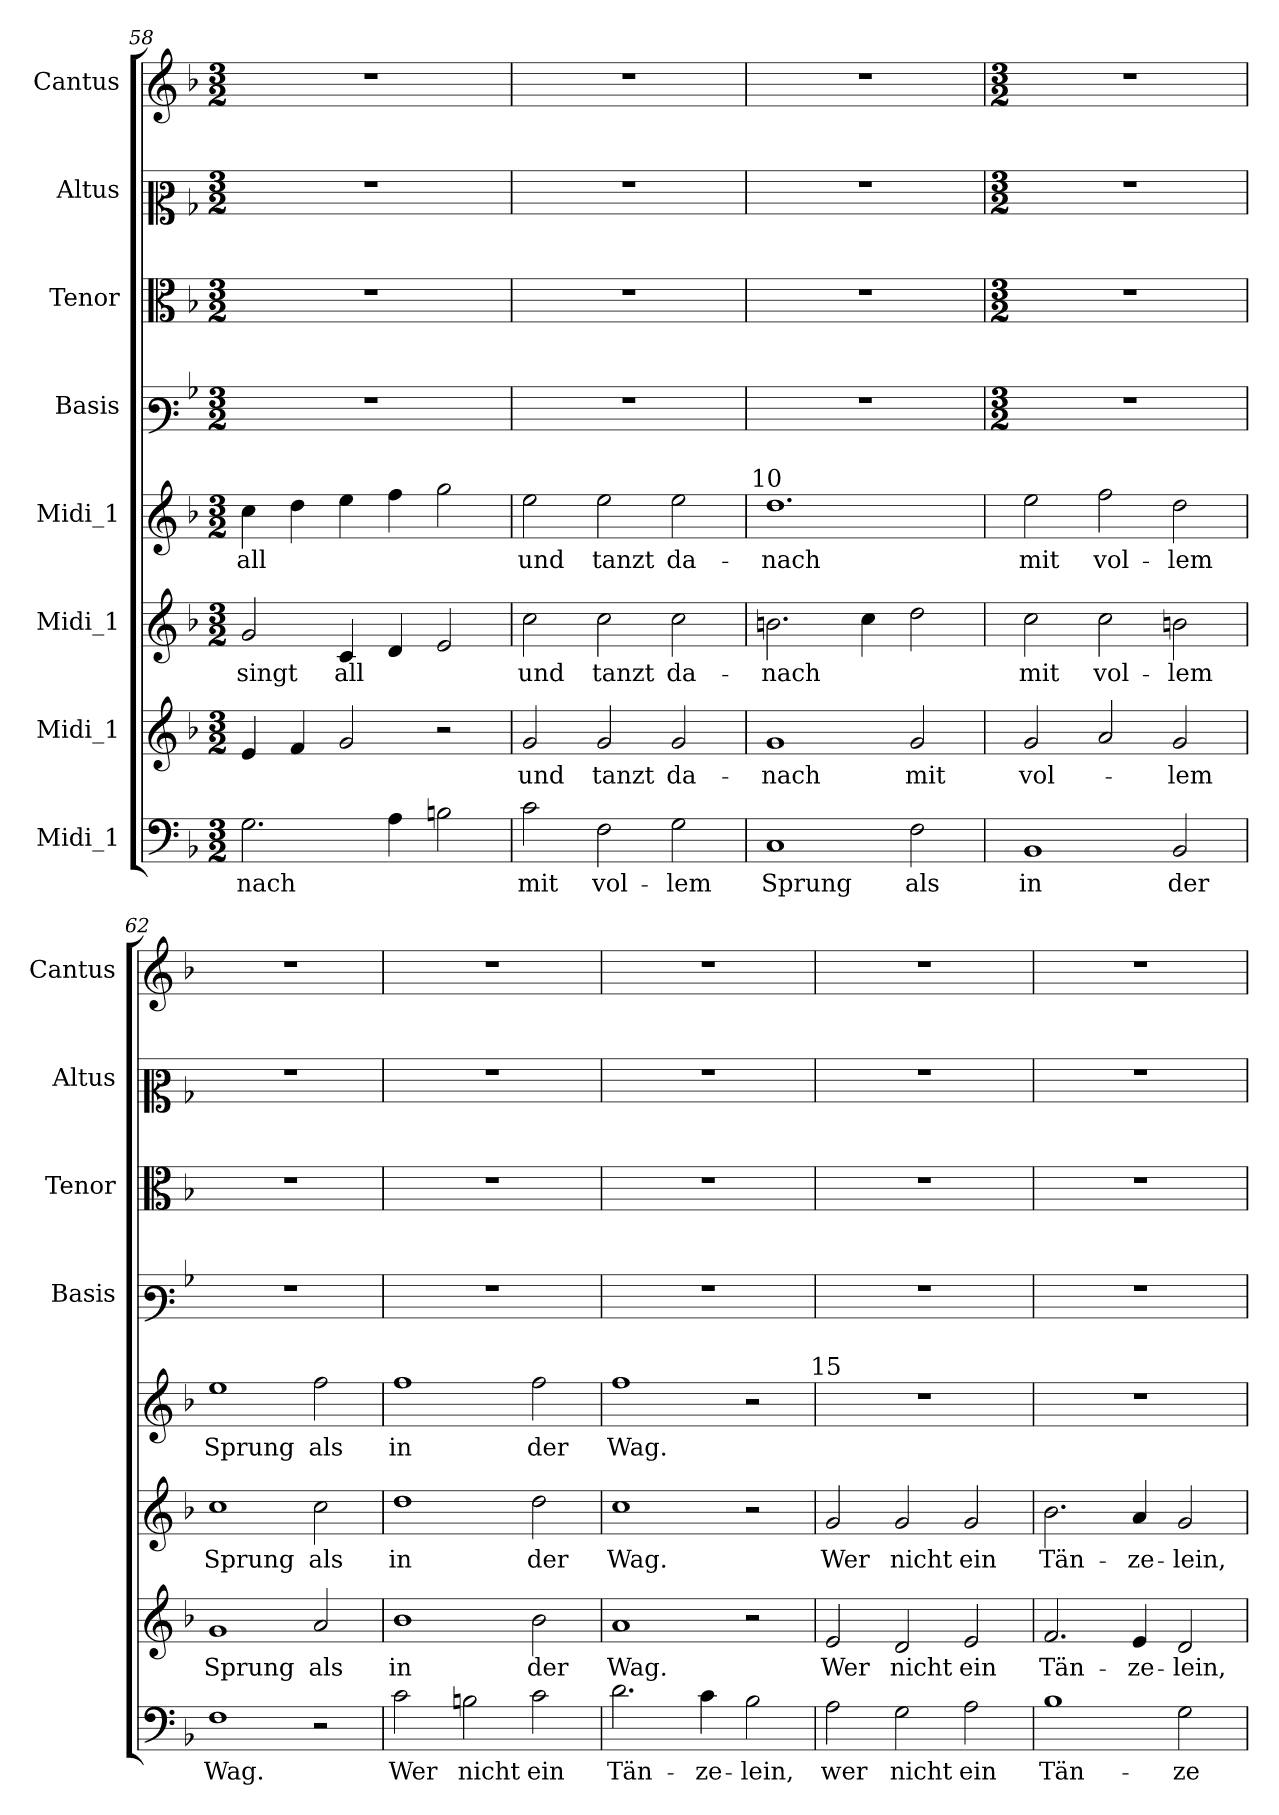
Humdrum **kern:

**kern	**text	**kern	**text	**kern	**text	**kern	**text	**kern	**kern	**kern	**kern
*part8	*part8	*part7	*part7	*part6	*part6	*part5	*part5	*part4	*part3	*part2	*part1
*staff8	*staff8	*staff7	*staff7	*staff6	*staff6	*staff5	*staff5	*staff4	*staff3	*staff2	*staff1
*I"Midi_1	*	*I"Midi_1	*	*I"Midi_1	*	*I"Midi_1	*	*I"Basis	*I"Tenor	*I"Altus	*I"Cantus
*	*	*	*	*	*	*	*	*I'Basis	*I'Tenor	*I'Altus	*I'Cantus
!!LO:LB:g=z
*clefF4	*	*clefG2	*	*clefG2	*	*clefG2	*	*clefF3	*clefC3	*clefC2	*clefG2
*k[b-]	*	*k[b-]	*	*k[b-]	*	*k[b-]	*	*k[b-]	*k[b-]	*k[b-]	*k[b-]
*F:	*	*F:	*	*F:	*	*F:	*	*F:	*F:	*F:	*F:
*M3/2	*	*M3/2	*	*M3/2	*	*M3/2	*	*M3/2	*M3/2	*M3/2	*M3/2
=58	=58	=58	=58	=58	=58	=58	=58	=58	=58	=58	=58
!	!LO:LY:b	!	!	!	!LO:LY:b	!	!LO:LY:b	!	!	!	!
2.G	-nach	4e	.	2g	singt	4cc	all	1.r	1.r	1.r	1.r
.	.	4f	.	.	.	4dd	.	.	.	.	.
!	!	!	!	!	!LO:LY:b	!	!	!	!	!	!
.	.	2g	.	4c	all	4ee	.	.	.	.	.
4A	.	.	.	4d	.	4ff	.	.	.	.	.
2Bn	.	2r	.	2e	.	2gg	.	.	.	.	.
=59	=59	=59	=59	=59	=59	=59	=59	=59	=59	=59	=59
!	!LO:LY:b	!	!LO:LY:b	!	!LO:LY:b	!	!LO:LY:b	!	!	!	!
2c	mit	2g	und	2cc	und	2ee	und	1.r	1.r	1.r	1.r
!	!LO:LY:b	!	!LO:LY:b	!	!LO:LY:b	!	!LO:LY:b	!	!	!	!
2F	vol-	2g	tanzt	2cc	tanzt	2ee	tanzt	.	.	.	.
!	!LO:LY:b	!	!LO:LY:b	!	!LO:LY:b	!	!LO:LY:b	!	!	!	!
2G	-lem	2g	da-	2cc	da-	2ee	da-	.	.	.	.
=60	=60	=60	=60	=60	=60	=60	=60	=60	=60	=60	=60
!	!	!	!	!	!	!LO:TX:a:cj:t=10	!	!	!	!	!
!	!LO:LY:b	!	!LO:LY:b	!	!LO:LY:b	!	!LO:LY:b	!	!	!	!
1C	Sprung	1g	-nach	2.bn	-nach	1.dd	-nach	1.r	1.r	1.r	1.r
.	.	.	.	4cc	.	.	.	.	.	.	.
!	!LO:LY:b	!	!LO:LY:b	!	!	!	!	!	!	!	!
2F	als	2g	mit	2dd	.	.	.	.	.	.	.
!!LO:LB:g=z
=61	=61	=61	=61	=61	=61	=61	=61	=61	=61	=61	=61
*	*	*	*	*	*	*	*	*M3/2	*M3/2	*M3/2	*M3/2
!	!LO:LY:b	!	!LO:LY:b	!	!LO:LY:b	!	!LO:LY:b	!	!	!	!
1BB-	in	2g	vol-	2cc	mit	2ee	mit	1.r	1.r	1.r	1.r
!	!	!	!	!	!LO:LY:b	!	!LO:LY:b	!	!	!	!
.	.	2a	.	2cc	vol-	2ff	vol-	.	.	.	.
!	!LO:LY:b	!	!LO:LY:b	!	!LO:LY:b	!	!LO:LY:b	!	!	!	!
2BB-	der	2g	-lem	2bn	-lem	2dd	-lem	.	.	.	.
=62	=62	=62	=62	=62	=62	=62	=62	=62	=62	=62	=62
!	!LO:LY:b	!	!LO:LY:b	!	!LO:LY:b	!	!LO:LY:b	!	!	!	!
1F	Wag.	1g	Sprung	1cc	Sprung	1ee	Sprung	1.r	1.r	1.r	1.r
!	!	!	!LO:LY:b	!	!LO:LY:b	!	!LO:LY:b	!	!	!	!
2r	.	2a	als	2cc	als	2ff	als	.	.	.	.
!!LO:LB:g=z
=63	=63	=63	=63	=63	=63	=63	=63	=63	=63	=63	=63
!	!LO:LY:b	!	!LO:LY:b	!	!LO:LY:b	!	!LO:LY:b	!	!	!	!
2c	Wer	1b-	in	1dd	in	1ff	in	1.r	1.r	1.r	1.r
!	!LO:LY:b	!	!	!	!	!	!	!	!	!	!
2Bn	nicht	.	.	.	.	.	.	.	.	.	.
!	!LO:LY:b	!	!LO:LY:b	!	!LO:LY:b	!	!LO:LY:b	!	!	!	!
2c	ein	2b-	der	2dd	der	2ff	der	.	.	.	.
=64	=64	=64	=64	=64	=64	=64	=64	=64	=64	=64	=64
!	!LO:LY:b	!	!LO:LY:b	!	!LO:LY:b	!	!LO:LY:b	!	!	!	!
2.d	Tän-	1a	Wag.	1cc	Wag.	1ff	Wag.	1.r	1.r	1.r	1.r
!	!LO:LY:b	!	!	!	!	!	!	!	!	!	!
4c	-ze-	.	.	.	.	.	.	.	.	.	.
!	!LO:LY:b	!	!	!	!	!	!	!	!	!	!
2B-	-lein,	2r	.	2r	.	2r	.	.	.	.	.
=65	=65	=65	=65	=65	=65	=65	=65	=65	=65	=65	=65
!	!	!	!	!	!	!LO:TX:a:cj:t=15	!	!	!	!	!
!	!LO:LY:b	!	!LO:LY:b	!	!LO:LY:b	!	!	!	!	!	!
2A	wer	2e	Wer	2g	Wer	1.r	.	1.r	1.r	1.r	1.r
!	!LO:LY:b	!	!LO:LY:b	!	!LO:LY:b	!	!	!	!	!	!
2G	nicht	2d	nicht	2g	nicht	.	.	.	.	.	.
!	!LO:LY:b	!	!LO:LY:b	!	!LO:LY:b	!	!	!	!	!	!
2A	ein	2e	ein	2g	ein	.	.	.	.	.	.
=66	=66	=66	=66	=66	=66	=66	=66	=66	=66	=66	=66
!	!LO:LY:b	!	!LO:LY:b	!	!LO:LY:b	!	!	!	!	!	!
1B-	Tän-	2.f	Tän-	2.b-	Tän-	1.r	.	1.r	1.r	1.r	1.r
!	!	!	!LO:LY:b	!	!LO:LY:b	!	!	!	!	!	!
.	.	4e	-ze-	4a	-ze-	.	.	.	.	.	.
!	!LO:LY:b	!	!LO:LY:b	!	!LO:LY:b	!	!	!	!	!	!
2G	-ze-	2d	-lein,	2g	-lein,	.	.	.	.	.	.
=	=	=	=	=	=	=	=	=	=	=	=
*-	*-	*-	*-	*-	*-	*-	*-	*-	*-	*-	*-
